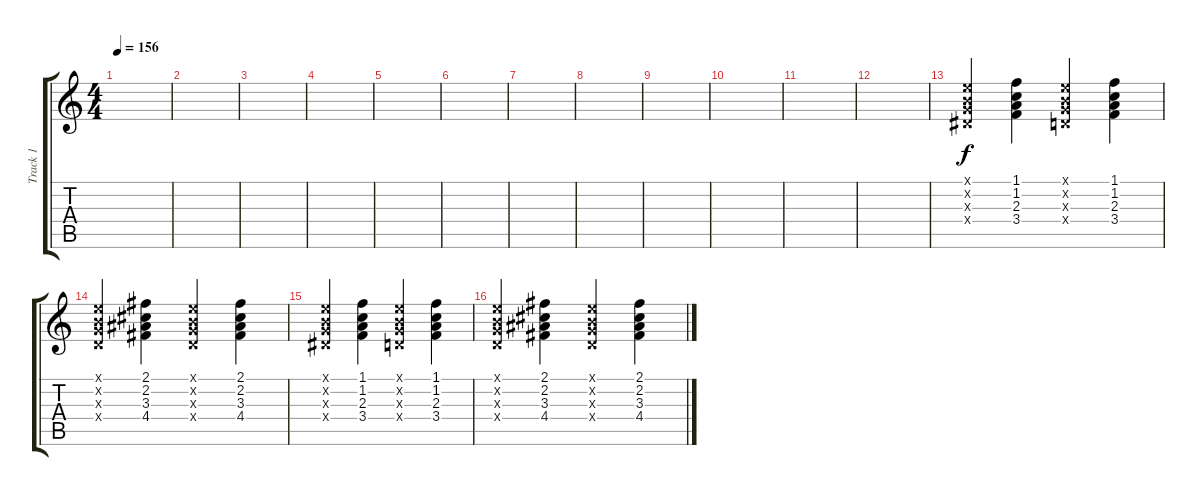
\track ("Track 1" "Track 1") {instrument electricguitarclean}
\staff {score tabs}
\tuning (E4 B3 G3 D3 A2 E2) {hide}
\ts (4 4)
\tempo 156
\clef g2
\ks c
|
|
|
|
|
|
|
|
|
|
|
|
(0.1{x} 0.2{x} 0.3{x} 1.4{x}).4 (1.1 1.2 2.3 3.4).4 (0.1{x} 0.2{x} 0.3{x} 0.4{x}).4 (1.1 1.2 2.3 3.4).4 |
(0.1{x} 0.2{x} 0.3{x} 0.4{x}).4 (2.1 2.2 3.3 4.4).4 (0.1{x} 0.2{x} 0.3{x} 0.4{x}).4 (2.1 2.2 3.3 4.4).4 |
(0.1{x} 0.2{x} 0.3{x} 1.4{x}).4 (1.1 1.2 2.3 3.4).4 (0.1{x} 0.2{x} 0.3{x} 0.4{x}).4 (1.1 1.2 2.3 3.4).4 |
(0.1{x} 0.2{x} 0.3{x} 0.4{x}).4 (2.1 2.2 3.3 4.4).4 (0.1{x} 0.2{x} 0.3{x} 0.4{x}).4 (2.1 2.2 3.3 4.4).4
